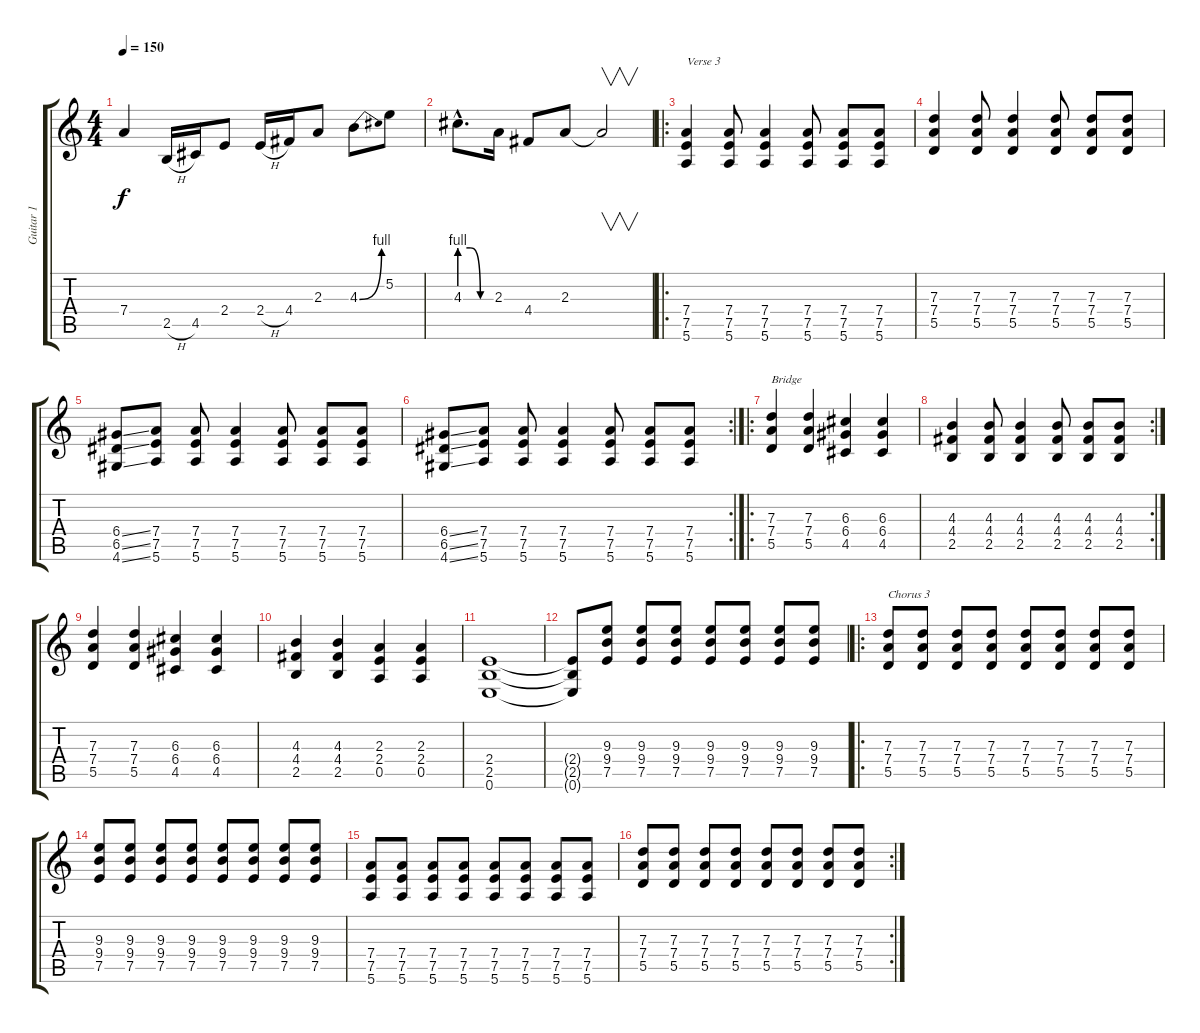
\track ("Guitar 1" "Guitar 1") {instrument overdrivenguitar}
\staff {score tabs}
\tuning (E4 B3 G3 D3 A2 E2) {hide}
\ts (4 4)
\tempo 150
\clef g2
\ks c
7.4{t}.4{dy f} 2.5{h}.16 4.5.16 2.4.8 2.4{h}.16 4.4.16 2.3.8 4.3{be (bend 0 0 60 4)}.8 5.2.8 |
4.3{be (custom 0 4 20 4 40 0 60 0) hac}.8{d} 2.3.16 4.4.8 2.3.8 2.3{t}.2{v} |
\ro
(7.4 7.5 5.6).4{txt "Verse 3"} (7.4 7.5 5.6).8 (7.4 7.5 5.6).4 (7.4 7.5 5.6).8 (7.4 7.5 5.6).8 (7.4 7.5 5.6).8 |
(7.3 7.4 5.5).4 (7.3 7.4 5.5).8 (7.3 7.4 5.5).4 (7.3 7.4 5.5).8 (7.3 7.4 5.5).8 (7.3 7.4 5.5).8 |
(6.4{ss} 6.5{ss} 4.6{ss}).8 (7.4 7.5 5.6).8 (7.4 7.5 5.6).8 (7.4 7.5 5.6).4 (7.4 7.5 5.6).8 (7.4 7.5 5.6).8 (7.4 7.5 5.6).8 |
\rc 2
(6.4{ss} 6.5{ss} 4.6{ss}).8 (7.4 7.5 5.6).8 (7.4 7.5 5.6).8 (7.4 7.5 5.6).4 (7.4 7.5 5.6).8 (7.4 7.5 5.6).8 (7.4 7.5 5.6).8 |
\ro
(7.3 7.4 5.5).4{txt "Bridge"} (7.3 7.4 5.5).4 (6.3 6.4 4.5).4 (6.3 6.4 4.5).4 |
\rc 2
(4.3 4.4 2.5).4 (4.3 4.4 2.5).8 (4.3 4.4 2.5).4 (4.3 4.4 2.5).8 (4.3 4.4 2.5).8 (4.3 4.4 2.5).8 |
(7.3 7.4 5.5).4 (7.3 7.4 5.5).4 (6.3 6.4 4.5).4 (6.3 6.4 4.5).4 |
(4.3 4.4 2.5).4 (4.3 4.4 2.5).4 (2.3 2.4 0.5).4 (2.3 2.4 0.5).4 |
(2.4 2.5 0.6).1 |
(2.4{t} 2.5{t} 0.6{t}).8 (9.3 9.4 7.5).8 (9.3 9.4 7.5).8 (9.3 9.4 7.5).8 (9.3 9.4 7.5).8 (9.3 9.4 7.5).8 (9.3 9.4 7.5).8 (9.3 9.4 7.5).8 |
\ro
(7.3 7.4 5.5).8{txt "Chorus 3"} (7.3 7.4 5.5).8 (7.3 7.4 5.5).8 (7.3 7.4 5.5).8 (7.3 7.4 5.5).8 (7.3 7.4 5.5).8 (7.3 7.4 5.5).8 (7.3 7.4 5.5).8 |
(9.3 9.4 7.5).8 (9.3 9.4 7.5).8 (9.3 9.4 7.5).8 (9.3 9.4 7.5).8 (9.3 9.4 7.5).8 (9.3 9.4 7.5).8 (9.3 9.4 7.5).8 (9.3 9.4 7.5).8 |
(7.4 7.5 5.6).8 (7.4 7.5 5.6).8 (7.4 7.5 5.6).8 (7.4 7.5 5.6).8 (7.4 7.5 5.6).8 (7.4 7.5 5.6).8 (7.4 7.5 5.6).8 (7.4 7.5 5.6).8 |
\rc 2
(7.3 7.4 5.5).8 (7.3 7.4 5.5).8 (7.3 7.4 5.5).8 (7.3 7.4 5.5).8 (7.3 7.4 5.5).8 (7.3 7.4 5.5).8 (7.3 7.4 5.5).8 (7.3 7.4 5.5).8
